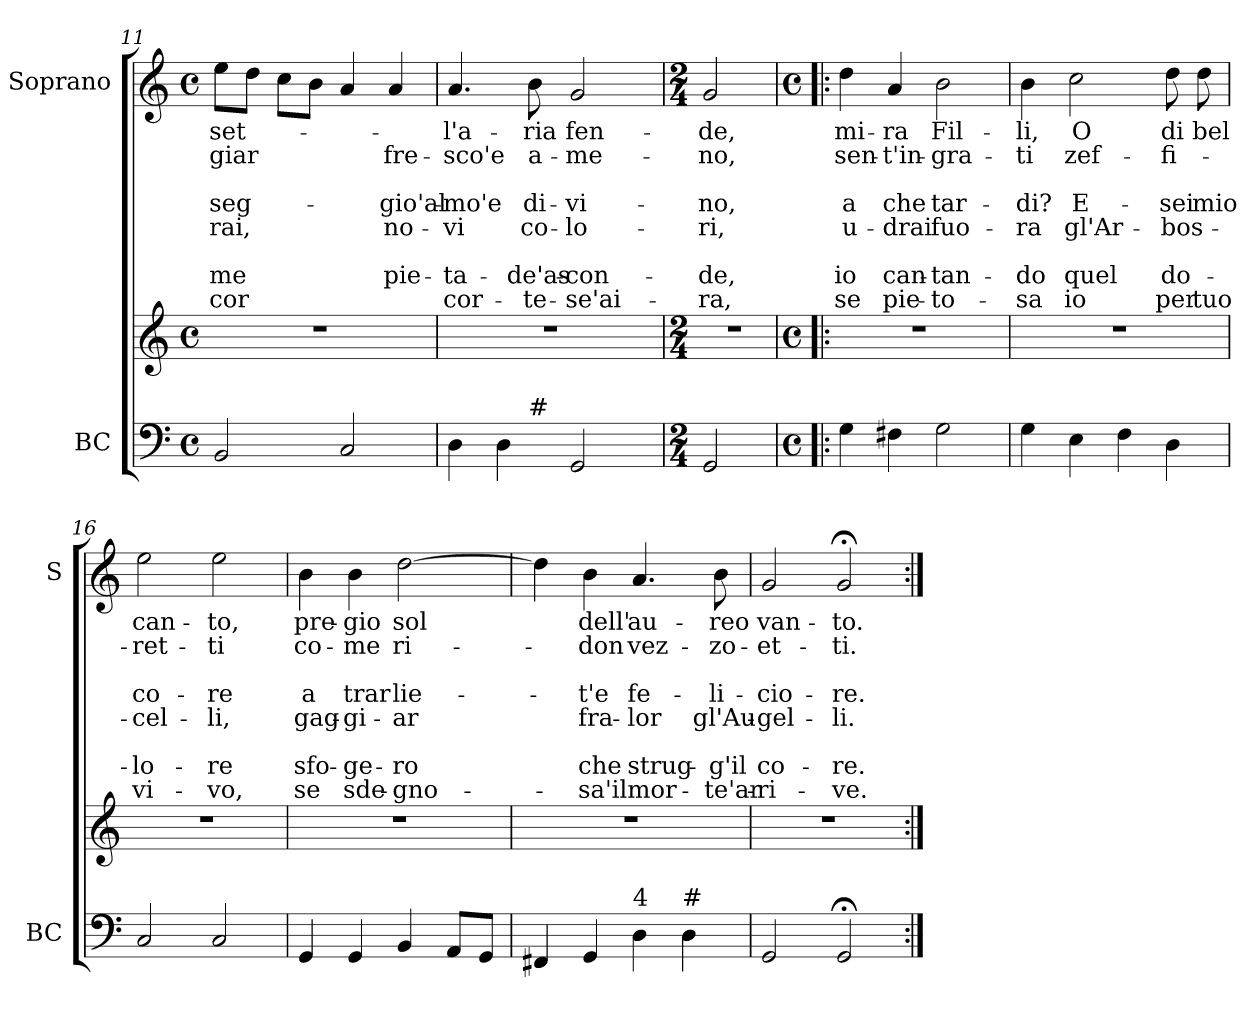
**kern	**kern	**kern	**text	**text	**text	**text	**text	**text	**text	**text
*part2	*part2	*part1	*part1	*part1	*part1	*part1	*part1	*part1	*part1	*part1
*staff3	*staff2	*staff1	*staff1	*staff1	*staff1	*staff1	*staff1	*staff1	*staff1	*staff1
*I"BC	*	*I"Soprano	*	*	*	*	*	*	*	*
*I'BC	*	*I'S	*	*	*	*	*	*	*	*
*clefF4	*clefG2	*clefG2	*	*	*	*	*	*	*	*
*k[]	*k[]	*k[]	*	*	*	*	*	*	*	*
*C:	*C:	*C:	*	*	*	*	*	*	*	*
*M4/4	*M4/4	*M4/4	*	*	*	*	*	*	*	*
*met(c)	*met(c)	*met(c)	*	*	*	*	*	*	*	*
=11	=11	=11	=11	=11	=11	=11	=11	=11	=11	=11
!	!	!	!LO:LY:b	!LO:LY:b	!	!LO:LY:b	!LO:LY:b	!	!LO:LY:b	!LO:LY:b
2BB/	1r	8ee\L	-set-	-giar	.	seg-	rai,	.	me	cor
.	.	8dd\J	.	.	.	.	.	.	.	.
.	.	8cc\L	.	.	.	.	.	.	.	.
.	.	8b\J	.	.	.	.	.	.	.	.
2C/	.	4a/	.	.	.	.	.	.	.	.
!	!	!	!	!LO:LY:b	!	!LO:LY:b	!LO:LY:b	!	!LO:LY:b	!
.	.	4a/	.	fre-	.	-gio'al-	no-	.	pie-	.
=12	=12	=12	=12	=12	=12	=12	=12	=12	=12	=12
!LO:TX:a:t=4	!	!	!	!	!	!	!	!	!	!
!	!	!	!LO:LY:b	!LO:LY:b	!	!LO:LY:b	!LO:LY:b	!	!LO:LY:b	!LO:LY:b
*^	*	*	*	*	*	*	*	*	*	*
4D\	4.ryy	1r	4.a/	l'a-	-sco'e	.	-mo'e	-vi	.	-ta-	cor-
4D\	.	.	.	.	.	.	.	.	.	.	.
!	!LO:TX:a:t=#	!	!	!	!	!	!	!	!	!	!
!	!	!	!	!LO:LY:b	!LO:LY:b	!	!LO:LY:b	!LO:LY:b	!	!LO:LY:b	!LO:LY:b
.	2ryy	.	8b\	-ria	a-	.	di-	co-	.	-de'as-	-te-
!	!	!	!	!LO:LY:b	!LO:LY:b	!	!LO:LY:b	!LO:LY:b	!	!LO:LY:b	!LO:LY:b
2GG/	.	.	2g/	fen-	-me-	.	-vi-	-lo-	.	-con-	-se'ai-
.	8ryy	.	.	.	.	.	.	.	.	.	.
*v	*v	*	*	*	*	*	*	*	*	*	*
=13	=13	=13	=13	=13	=13	=13	=13	=13	=13	=13
*M2/4	*M2/4	*M2/4	*	*	*	*	*	*	*	*
*^	*	*	*	*	*	*	*	*	*	*
!	!	!	!	!LO:LY:b	!LO:LY:b	!	!LO:LY:b	!LO:LY:b	!	!LO:LY:b	!LO:LY:b
*v	*v	*	*	*	*	*	*	*	*	*	*
2GG/	2r	2g/	-de,	-no,	.	-no,	-ri,	.	-de,	-ra,
=14!|:	=14!|:	=14!|:	=14!|:	=14!|:	=14!|:	=14!|:	=14!|:	=14!|:	=14!|:	=14!|:
*M4/4	*M4/4	*M4/4	*	*	*	*	*	*	*	*
*met(c)	*met(c)	*met(c)	*	*	*	*	*	*	*	*
!	!	!	!LO:LY:b	!LO:LY:b	!	!LO:LY:b	!LO:LY:b	!	!LO:LY:b	!LO:LY:b
4G\	1r	4dd\	mi-	sen-	.	a	u-	.	io	se
!	!	!	!LO:LY:b	!LO:LY:b	!	!LO:LY:b	!LO:LY:b	!	!LO:LY:b	!LO:LY:b
4F#X\	.	4a/	-ra	-t'in-	.	che	-drai	.	can-	pie-
!	!	!	!LO:LY:b	!LO:LY:b	!	!LO:LY:b	!LO:LY:b	!	!LO:LY:b	!LO:LY:b
2G\	.	2b\	Fil-	-gra-	.	tar-	fuo-	.	-tan-	-to-
!!LO:LB:g=z
=15	=15	=15	=15	=15	=15	=15	=15	=15	=15	=15
!	!	!	!LO:LY:b	!LO:LY:b	!	!LO:LY:b	!LO:LY:b	!	!LO:LY:b	!LO:LY:b
4G\	1r	4b\	-li,	-ti	.	-di?	-ra	.	-do	-sa
!	!	!	!LO:LY:b	!LO:LY:b	!	!LO:LY:b	!LO:LY:b	!	!LO:LY:b	!LO:LY:b
4E\	.	2cc\	O	zef-	.	E-	gl'Ar-	.	quel	io
4F\	.	.	.	.	.	.	.	.	.	.
!	!	!	!LO:LY:b	!LO:LY:b	!	!LO:LY:b	!LO:LY:b	!	!LO:LY:b	!LO:LY:b
4D\	.	8dd\	di	-fi-	.	-sei	-bos-	.	do-	per
!	!	!	!LO:LY:b	!	!	!LO:LY:b	!	!	!	!LO:LY:b
.	.	8dd\	bel	.	.	mio	.	.	.	tuo
=16	=16	=16	=16	=16	=16	=16	=16	=16	=16	=16
!	!	!	!LO:LY:b	!LO:LY:b	!	!LO:LY:b	!LO:LY:b	!	!LO:LY:b	!LO:LY:b
2C/	1r	2ee\	can-	-ret-	.	co-	-cel-	.	-lo-	vi-
!	!	!	!LO:LY:b	!LO:LY:b	!	!LO:LY:b	!LO:LY:b	!	!LO:LY:b	!LO:LY:b
2C/	.	2ee\	-to,	-ti	.	-re	-li,	.	-re	-vo,
=17	=17	=17	=17	=17	=17	=17	=17	=17	=17	=17
!	!	!	!LO:LY:b	!LO:LY:b	!	!LO:LY:b	!LO:LY:b	!	!LO:LY:b	!LO:LY:b
4GG/	1r	4b\	pre-	co-	.	a	gag-	.	sfo-	se
!	!	!	!LO:LY:b	!LO:LY:b	!	!LO:LY:b	!LO:LY:b	!	!LO:LY:b	!LO:LY:b
4GG/	.	4b\	-gio	-me	.	trar	-gi-	.	-ge-	sde-
!	!	!	!LO:LY:b	!LO:LY:b	!	!LO:LY:b	!LO:LY:b	!	!LO:LY:b	!LO:LY:b
4BB/	.	[2dd\	sol	ri-	.	lie-	-ar	.	-ro	-gno-
8AA/L	.	.	.	.	.	.	.	.	.	.
8GG/J	.	.	.	.	.	.	.	.	.	.
=18	=18	=18	=18	=18	=18	=18	=18	=18	=18	=18
4FF#X/	1r	4dd\]	.	.	.	.	.	.	.	.
!	!	!	!LO:LY:b	!LO:LY:b	!	!LO:LY:b	!LO:LY:b	!	!LO:LY:b	!LO:LY:b
4GG/	.	4b\	dell'	-don	.	-t'e	fra-	.	che	-sa'il
!LO:TX:a:t=4	!	!	!	!	!	!	!	!	!	!
!	!	!	!LO:LY:b	!LO:LY:b	!	!LO:LY:b	!LO:LY:b	!	!LO:LY:b	!LO:LY:b
4D\	.	4.a/	au-	vez-	.	fe-	-lor	.	strug-	mor-
!LO:TX:a:t=#	!	!	!	!	!	!	!	!	!	!
4D\	.	.	.	.	.	.	.	.	.	.
!	!	!	!LO:LY:b	!LO:LY:b	!	!LO:LY:b	!LO:LY:b	!	!LO:LY:b	!LO:LY:b
.	.	8b\	-reo	-zo-	.	-li-	gl'Au-	.	-g'il	-te'ar-
=19	=19	=19	=19	=19	=19	=19	=19	=19	=19	=19
!	!	!	!LO:LY:b	!LO:LY:b	!	!LO:LY:b	!LO:LY:b	!	!LO:LY:b	!LO:LY:b
2GG/	1r	2g/	van-	-et-	.	-cio-	-gel-	.	co-	-ri-
!	!	!	!LO:LY:b	!LO:LY:b	!	!LO:LY:b	!LO:LY:b	!	!LO:LY:b	!LO:LY:b
2GG;/	.	2g;</	-to.	-ti.	.	-re.	-li.	.	-re.	-ve.
=:|!	=:|!	=:|!	=:|!	=:|!	=:|!	=:|!	=:|!	=:|!	=:|!	=:|!
*-	*-	*-	*-	*-	*-	*-	*-	*-	*-	*-
